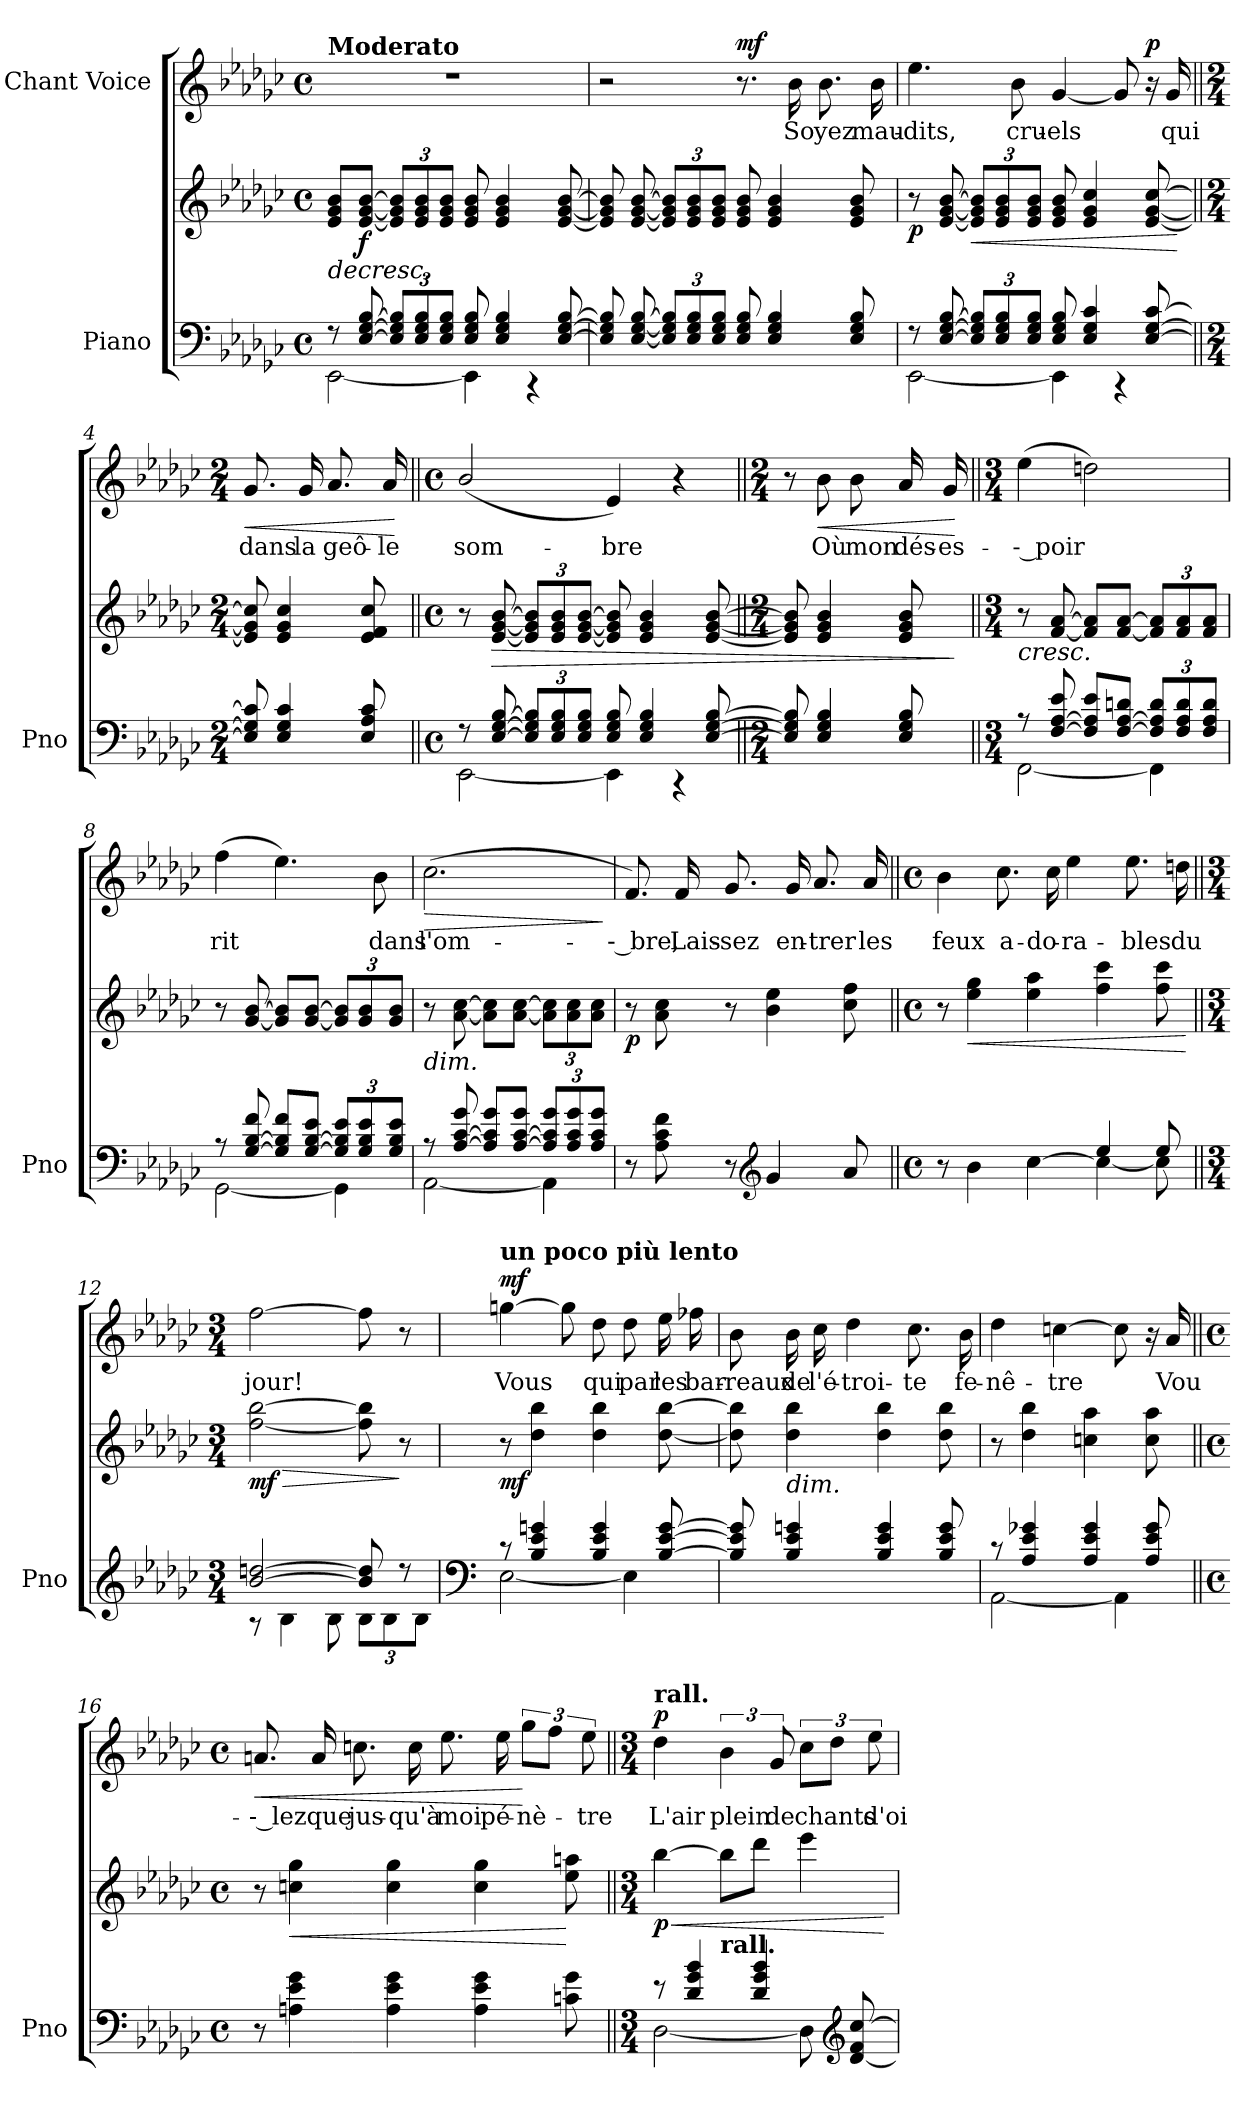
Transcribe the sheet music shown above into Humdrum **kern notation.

**kern	**kern	**dynam	**kern	**text	**dynam
*part2	*part2	*part2	*part1	*part1	*part1
*staff3	*staff2	*staff2/3	*staff1	*staff1	*staff1
*I"Piano	*	*	*I"Chant Voice	*	*
*I'Pno	*	*	*	*	*
*clefF4	*clefG2	*	*clefG2	*	*
*k[b-e-a-d-g-c-]	*k[b-e-a-d-g-c-]	*	*k[b-e-a-d-g-c-]	*	*
*M4/4	*M4/4	*	*M4/4	*	*
*met(c)	*met(c)	*	*met(c)	*	*
*MM72	*MM72	*	*MM72	*	*
=1	=1	=1	=1	=1	=1
*^	*	*	*	*	*
!	!	!	!	!LO:TX:a:B:t=Moderato	!	!
!	!	!	!LO:HP:b	!	!	!
8r	[2EE-\	8e-/ 8g-/ 8b-/L	>	1r	.	.
!	!	!	!LO:DY:b	!	!	!
[<8E-/ [<8G-/ [8B-/	.	[8e-/ [8g-/ [8b-/J	f	.	.	.
*Xbrackettup	*	*Xbrackettup	*	*	*	*
12E-/] 12G-/] 12B-/]L	.	12e-/] 12g-/] 12b-/]L	.	.	.	.
12E-/ 12G-/ 12B-/	.	12e-/ 12g-/ 12b-/	.	.	.	.
12E-/ 12G-/ 12B-/J	.	12e-/ 12g-/ 12b-/J	.	.	.	.
8E-/ 8G-/ 8B-/	4EE-\]	8e-/ 8g-/ 8b-/	.	.	.	.
4E-/ 4G-/ 4B-/	.	4e-/ 4g-/ 4b-/	.	.	.	.
.	4r	.	.	.	.	.
[<8E-/ [<8G-/ [8B-/	.	[8e-/ [8g-/ [8b-/	.	.	.	.
*v	*v	*	*	*	*	*
=2	=2	=2	=2	=2	=2
8E-/] 8G-/] 8B-/]	8e-/] 8g-/] 8b-/]	.	2r	.	.
[<8E-/ [<8G-/ [8B-/	[8e-/ [8g-/ [8b-/	.	.	.	.
12E-/] 12G-/] 12B-/]L	12e-/] 12g-/] 12b-/]L	.	.	.	.
12E-/ 12G-/ 12B-/	12e-/ 12g-/ 12b-/	.	.	.	.
12E-/ 12G-/ 12B-/J	12e-/ 12g-/ 12b-/J	.	.	.	.
!	!	!	!	!	!LO:DY:a
8E-/ 8G-/ 8B-/	8e-/ 8g-/ 8b-/	.	8.r	.	mf
4E-/ 4G-/ 4B-/	4e-/ 4g-/ 4b-/	.	.	.	.
!	!	!	!	!LO:LY:b	!
.	.	.	16b-\	So	.
!	!	!	!	!LO:LY:b	!
.	.	.	8.b-\	yez	.
8E-/ 8G-/ 8B-/	8e-/ 8g-/ 8b-/	]	.	.	.
!	!	!	!	!LO:LY:b	!
.	.	.	16b-\	mau-	.
!!LO:LB:g=z
=3	=3	=3	=3	=3	=3
*^	*	*	*	*	*
!	!	!	!LO:DY:b	!	!LO:LY:b	!
8r	[2EE-\	8r	p	4.ee-\	-dits,	.
[<8E-/ [<8G-/ [8B-/	.	[8e-/ [8g-/ [8b-/	.	.	.	.
!	!	!	!LO:HP:b	!	!	!
12E-/] 12G-/] 12B-/]L	.	12e-/] 12g-/] 12b-/]L	<	.	.	.
12E-/ 12G-/ 12B-/	.	12e-/ 12g-/ 12b-/	.	.	.	.
!	!	!	!	!	!LO:LY:b	!
.	.	.	.	8b-\	cru-	.
12E-/ 12G-/ 12B-/J	.	12e-/ 12g-/ 12b-/J	.	.	.	.
!	!	!	!	!	!LO:LY:b	!
8E-/ 8G-/ 8B-/	4EE-\]	8e-/ 8g-/ 8b-/	.	[4g-/	-els	.
4E-/ 4G-/ 4c-/	.	4e-/ 4g-/ 4cc-/	.	.	.	.
.	4r	.	.	8g-/]	.	.
!	!	!	!	!	!	!LO:DY:a
[<8E-/ [<8G-/ [8c-/	.	[8e-/ [8g-/ [8cc-/	.	16r	.	p
!	!	!	!	!	!LO:LY:b	!
.	.	.	.	16g-/	qui	.
*v	*v	*	*	*	*	*
.	.	[	.	.	.
!!LO:LB:g=z
=4||	=4||	=4||	=4||	=4||	=4||
*M2/4	*M2/4	*	*M2/4	*	*
!	!	!	!	!LO:LY:b	!LO:HP:b
8E-/] 8G-/] 8c-/]	8e-/] 8g-/] 8cc-/]	.	8.g-/	dans	<
4E-/ 4G-/ 4c-/	4e-/ 4g-/ 4cc-/	.	.	.	.
!	!	!	!	!LO:LY:b	!
.	.	.	16g-/	la	.
!	!	!	!	!LO:LY:b	!
.	.	.	8.a-/	geô-	.
8E-/ 8A-/ 8c-/	8e-/ 8f/ 8cc-/	.	.	.	.
!	!	!	!	!LO:LY:b	!
.	.	.	16a-/	-le	.
.	.	.	.	.	[
=5||	=5||	=5||	=5||	=5||	=5||
*M4/4	*M4/4	*	*M4/4	*	*
*met(c)	*met(c)	*	*met(c)	*	*
*^	*	*	*	*	*
!	!	!	!	!	!LO:LY:b	!
8r	[2EE-\	8r	.	(2b-/	som-	.
!	!	!	!LO:HP:b	!	!	!
[<8E-/ [<8G-/ [8B-/	.	[8e-/ [8g-/ [8b-/	>	.	.	.
12E-/] 12G-/] 12B-/]L	.	12e-/] 12g-/] 12b-/]L	.	.	.	.
12E-/ 12G-/ 12B-/	.	12e-/ 12g-/ 12b-/	.	.	.	.
12E-/ 12G-/ 12B-/J	.	[12e-/ [12g-/ [12b-/J	.	.	.	.
!	!	!	!	!	!LO:LY:b	!
8E-/ 8G-/ 8B-/	4EE-\]	8e-/] 8g-/] 8b-/]	.	4e-/)	-bre	.
4E-/ 4G-/ 4B-/	.	4e-/ 4g-/ 4b-/	.	.	.	.
.	4r	.	.	4r	.	.
[<8E-/ [8G-/ [8B-/	.	[8e-/ [8g-/ [8b-/	.	.	.	.
*v	*v	*	*	*	*	*
=6||	=6||	=6||	=6||	=6||	=6||
*M2/4	*M2/4	*	*M2/4	*	*
8E-/] 8G-/] 8B-/]	8e-/] 8g-/] 8b-/]	.	8r	.	.
!	!	!	!	!LO:LY:b	!LO:HP:b
4E-/ 4G-/ 4B-/	4e-/ 4g-/ 4b-/	.	8b-\	Où	<
!	!	!	!	!LO:LY:b	!
.	.	.	8b-\	mon	.
!	!	!	!	!LO:LY:b	!
8E-/ 8G-/ 8B-/	8e-/ 8g-/ 8b-/	.	16a-/	dés-	.
!	!	!	!	!LO:LY:b	!
.	.	.	16g-/	-es-	.
.	.	]	.	.	[
!!LO:PB:g=z
=7||	=7||	=7||	=7||	=7||	=7||
*M3/4	*M3/4	*	*M3/4	*	*
*^	*	*	*	*	*
!	!	!LO:TX:b:i:t=cresc.	!	!	!	!
!	!	!	!	!	!LO:LY:b	!
8r	[2FF\	8r	.	(4ee-\	-- poir	.
[<8F/ [<8A-/ 8e-/	.	[8f/ [8a-/	.	.	.	.
8F/] 8A-/] 8e-/L	.	8f/] 8a-/]L	.	2ddn\)	.	.
[<8F/ [<8A-/ 8dn/J	.	[8f/ [8a-/J	.	.	.	.
12F/] 12A-/] 12d/L	4FF\]	12f/] 12a-/]L	.	.	.	.
12F/ 12A-/ 12d/	.	12f/ 12a-/	.	.	.	.
12F/ 12A-/ 12d/J	.	12f/ 12a-/J	.	.	.	.
=8	=8	=8	=8	=8	=8	=8
!	!	!	!	!	!LO:LY:b	!LO:DY:a
!	!	!	!	!	!	!LO:DY:n=1:a
8r	[2GG-\	8r	.	(4ff\	rit	other-dynamics f
[<8G-/ [<8B-/ 8f/	.	[8g-/ [8b-/	.	.	.	.
8G-/] 8B-/] 8f/L	.	8g-/] 8b-/]L	.	4.ee-\)	.	.
[<8G-/ [<8B-/ 8e-/J	.	[8g-/ [8b-/J	.	.	.	.
12G-/] 12B-/] 12e-/L	4GG-\]	12g-/] 12b-/]L	.	.	.	.
12G-/ 12B-/ 12e-/	.	12g-/ 12b-/	.	.	.	.
!	!	!	!	!	!LO:LY:b	!
.	.	.	.	8b-\	dans	.
12G-/ 12B-/ 12e-/J	.	12g-/ 12b-/J	.	.	.	.
=9	=9	=9	=9	=9	=9	=9
!	!	!LO:TX:b:i:t=dim.	!	!	!	!
!	!	!	!	!	!LO:LY:b	!LO:HP:b
8r	[2AA-\	8r	.	(2.cc-\	l'om-	>
[<8A-/ [<8c-/ 8g-/	.	[8a-\ [8cc-\	.	.	.	.
8A-/] 8c-/] 8g-/L	.	8a-\] 8cc-\]L	.	.	.	.
[<8A-/ [<8c-/ 8g-/J	.	[8a-\ [8cc-\J	.	.	.	.
*	*	*brackettup	*	*	*	*
12A-/] 12c-/] 12g-/L	4AA-\]	12a-\] 12cc-\]L	.	.	.	.
12A-/ 12c-/ 12g-/	.	12a-\ 12cc-\	.	.	.	.
12A-/ 12c-/ 12g-/J	.	12a-\ 12cc-\J	.	.	.	.
*v	*v	*	*	*	*	*
.	.	.	.	.	]
!!LO:PB:g=z
=10	=10	=10	=10	=10	=10
!	!	!LO:DY:b	!	!LO:LY:b	!
8r	8r	p	8.f/)	-- bre,	.
8A-\ 8c-\ 8f\	8a-\ 8cc-\	.	.	.	.
!	!	!	!	!LO:LY:b	!
.	.	.	16f/	Lais-	.
!	!	!	!	!LO:LY:b	!
8r	8r	.	8.g-/	-sez	.
*clefG2	*	*	*	*	*
4g-/	4b-\ 4ee-\	.	.	.	.
!	!	!	!	!LO:LY:b	!
.	.	.	16g-/	en-	.
!	!	!	!	!LO:LY:b	!
.	.	.	8.a-/	-trer	.
8a-/	8cc-\ 8ff\	.	.	.	.
!	!	!	!	!LO:LY:b	!
.	.	.	16a-/	les	.
=11||	=11||	=11||	=11||	=11||	=11||
*M4/4	*M4/4	*	*M4/4	*	*
*met(c)	*met(c)	*	*met(c)	*	*
*^	*	*	*	*	*
!	!	!	!	!	!LO:LY:b	!
8r	8ryy	8r	.	4b-\	feux	.
!	!	!	!LO:HP:b	!	!	!
4ryy	4b-\	4ee-\ 4gg-\	<	.	.	.
!	!	!	!	!	!LO:LY:b	!
.	.	.	.	8.cc-\	a-	.
4ryy	[4cc-\	4ee-\ 4aa-\	.	.	.	.
!	!	!	!	!	!LO:LY:b	!
.	.	.	.	16cc-\	-do-	.
!	!	!	!	!	!LO:LY:b	!
.	.	.	.	4ee-\	-ra-	.
4ee-/	4cc-\_	4ff\ 4ccc-\	.	.	.	.
!	!	!	!	!	!LO:LY:b	!
.	.	.	.	8.ee-\	-bles	.
8ee-/	8cc-\]	8ff\ 8ccc-\	.	.	.	.
!	!	!	!	!	!LO:LY:b	!
.	.	.	.	16ddn\	du	.
*v	*v	*	*	*	*	*
.	.	[	.	.	.
=12||	=12||	=12||	=12||	=12||	=12||
*M3/4	*M3/4	*	*M3/4	*	*
*^	*	*	*	*	*
!	!	!	!LO:HP:b	!	!LO:LY:b	!
!	!	!	!LO:DY:n=1:b	!	!	!
[<2b-/ [2ddn/	8r	[2ff\ [2bb-\	> mf	[2ff\	jour!	.
.	4B-\	.	.	.	.	.
.	8B-\	.	.	.	.	.
8b-/] 8dd/]	12B-\L	8ff\] 8bb-\]	.	8ff\]	.	.
.	12B-\	.	.	.	.	.
8r	.	8r	]	8r	.	.
.	12B-\J	.	.	.	.	.
!!LO:LB:g=z
=13	=13	=13	=13	=13	=13	=13
*clefF4	*	*	*	*	*	*
!	!	!	!	!LO:TX:a:B:t=un poco più lento	!	!
!	!	!	!LO:DY:b	!	!LO:LY:b	!LO:DY:a
8r	[2E-\	8r	mf	[4ggn\	Vous	mf
4B-/ 4e-/ 4gn/	.	4dd-\ 4bb-\	.	.	.	.
.	.	.	.	8gg\]	.	.
!	!	!	!	!	!LO:LY:b	!
4B-/ 4e-/ 4g/	.	4dd-\ 4bb-\	.	8dd-\	qui	.
!	!	!	!	!	!LO:LY:b	!
.	4E-\]	.	.	8dd-\	par	.
!	!	!	!	!	!LO:LY:b	!
[<8B-/ [<8e-/ [8g/	.	[8dd-\ [8bb-\	.	16ee-\	les	.
!	!	!	!	!	!LO:LY:b	!
.	.	.	.	16ff-X\	bar-	.
*v	*v	*	*	*	*	*
=14	=14	=14	=14	=14	=14
!	!	!	!	!LO:LY:b	!
8B-/] 8e-/] 8gn/]	8dd-\] 8bb-\]	.	8b-\	-reaux	.
!	!LO:TX:b:i:t=dim.	!	!	!	!
!	!	!	!	!LO:LY:b	!
4B-/ 4e-/ 4g/	4dd-\ 4bb-\	.	16b-\	de	.
!	!	!	!	!LO:LY:b	!
.	.	.	16cc-\	l'é-	.
!	!	!	!	!LO:LY:b	!
.	.	.	4dd-\	-troi-	.
4B-/ 4e-/ 4g/	4dd-\ 4bb-\	.	.	.	.
!	!	!	!	!LO:LY:b	!
.	.	.	8.cc-\	-te	.
8B-/ 8e-/ 8g/	8dd-\ 8bb-\	.	.	.	.
!	!	!	!	!LO:LY:b	!
.	.	.	16b-\	fe-	.
=15	=15	=15	=15	=15	=15
*^	*	*	*	*	*
!	!	!	!	!	!LO:LY:b	!
8r	[2AA-\	8r	.	4dd-\	-nê-	.
4A-/ 4e-/ 4g-X/	.	4dd-\ 4bb-\	.	.	.	.
!	!	!	!	!	!LO:LY:b	!
.	.	.	.	[4ccn\	-tre	.
4A-/ 4e-/ 4g-/	.	4ccn\ 4aa-\	.	.	.	.
.	4AA-\]	.	.	8cc\]	.	.
8A-/ 8e-/ 8g-/	.	8cc\ 8aa-\	.	16r	.	.
!	!	!	!	!	!LO:LY:b	!
.	.	.	.	16a-/	Vou-	.
*v	*v	*	*	*	*	*
!!LO:LB:g=z
=16||	=16||	=16||	=16||	=16||	=16||
*M4/4	*M4/4	*	*M4/4	*	*
*met(c)	*met(c)	*	*met(c)	*	*
!	!	!	!	!LO:LY:b	!LO:HP:b
8r	8r	.	8.an/	-- lez	<
!	!	!LO:HP:b	!	!	!
4An\ 4e-\ 4g-\	4ccn\ 4gg-\	<	.	.	.
!	!	!	!	!LO:LY:b	!
.	.	.	16a/	que	.
!	!	!	!	!LO:LY:b	!
.	.	.	8.ccn\	jus-	.
4A\ 4e-\ 4g-\	4cc\ 4gg-\	.	.	.	.
!	!	!	!	!LO:LY:b	!
.	.	.	16cc\	-qu'à	.
!	!	!	!	!LO:LY:b	!
.	.	.	8.ee-\	moi	.
4A\ 4e-\ 4g-\	4cc\ 4gg-\	.	.	.	.
!	!	!	!	!LO:LY:b	!
.	.	.	16ee-\	pé-	.
!	!	!	!	!LO:LY:b	!
.	.	.	12gg-\L	-nè-	[
.	.	.	12ff\J	.	.
8cn\ 8g-\	8ee-\ 8aan\	[	.	.	.
!	!	!	!	!LO:LY:b	!
.	.	.	12ee-\	-tre	.
=17||	=17||	=17||	=17||	=17||	=17||
*M3/4	*M3/4	*	*M3/4	*	*
*^	*	*	*	*	*
!	!	!	!	!LO:TX:a:B:t=rall.	!	!
!	!	!	!LO:HP:b	!	!LO:LY:b	!
!	!	!	!LO:DY:n=1:b	!	!	!LO:DY:a
8r	[2D-\	[4bb-\	< p	4dd-\	L'air	p
4d-/ 4g-/ 4b-/	.	.	.	.	.	.
!	!	!LO:TX:b:B:t=rall.	!	!	!	!
!	!	!	!	!	!LO:LY:b	!
.	.	8bb-\L]	.	6b-\	plein	.
4d-/ 4g-/ 4b-/	.	8ddd-\J	.	.	.	.
!	!	!	!	!	!LO:LY:b	!
.	.	.	.	12g-/	de	.
!	!	!	!	!	!LO:LY:b	!
.	8D-\]	4eee-\	.	12cc-\L	chants	.
.	.	.	.	12dd-\J	.	.
*clefG2	*	*	*	*	*	*
[<8d-/ 8f/ [8cc-/	8ryy	.	.	.	.	.
!	!	!	!	!	!LO:LY:b	!
.	.	.	.	12ee-\	d'oi-	.
*v	*v	*	*	*	*	*
.	.	[	.	.	.
=	=	=	=	=	=
*-	*-	*-	*-	*-	*-
